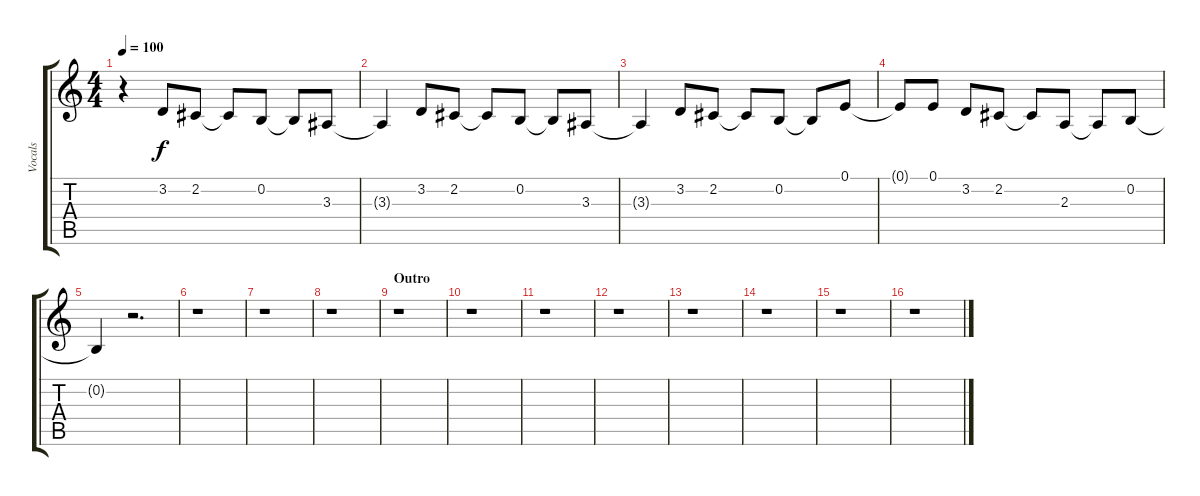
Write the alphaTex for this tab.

\track ("Vocals" "Vocals") {instrument altosax}
\staff {score tabs}
\tuning (E4 B3 G3 D3 A2 E2) {hide}
\ts (4 4)
\tempo 100
\clef g2
\ks c
r.4{dy f} 3.2.8 2.2.8 2.2{t}.8 0.2.8 0.2{t}.8 3.3.8 |
3.3{t}.4 3.2.8 2.2.8 2.2{t}.8 0.2.8 0.2{t}.8 3.3.8 |
3.3{t}.4 3.2.8 2.2.8 2.2{t}.8 0.2.8 0.2{t}.8 0.1.8 |
0.1{t}.8 0.1.8 3.2.8 2.2.8 2.2{t}.8 2.3.8 2.3{t}.8 0.2.8 |
0.2{t}.4 r.2{d} |
r.1 |
r.1 |
r.1 |
\section ("" "Outro")
r.1 |
r.1 |
r.1 |
r.1 |
r.1 |
r.1 |
r.1 |
r.1
